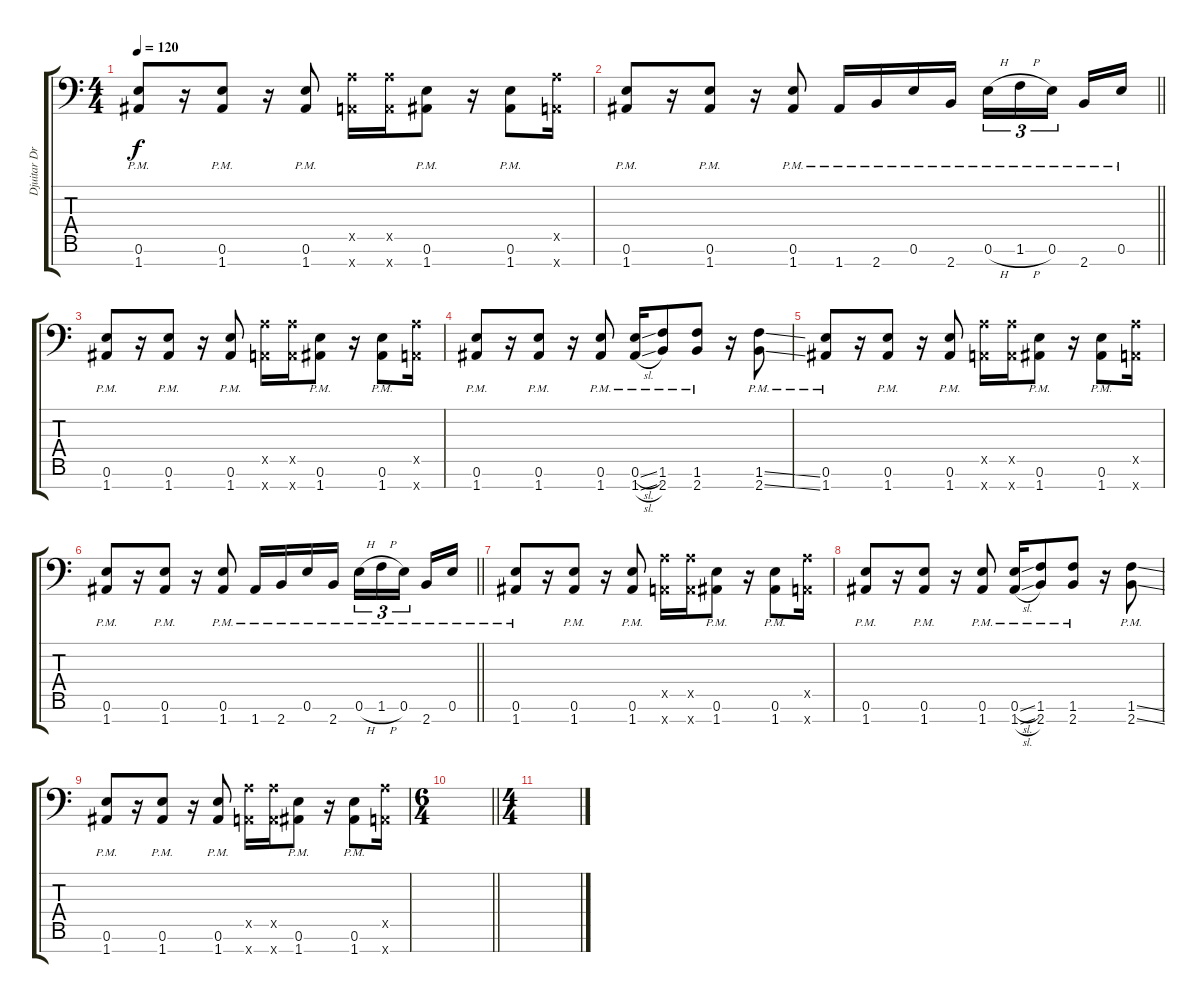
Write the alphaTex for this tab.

\track ("Djuitar Dropped A" "Djuitar Dr") {instrument distortionguitar}
\staff {score tabs}
\tuning (E4 B3 G3 D3 A2 E2 A1) {hide}
\ts (4 4)
\tempo 120
\clef f4
\ks c
(0.6{pm} 1.7{pm}).8{dy f} r.16 (0.6{pm} 1.7{pm}).8 r.16 (0.6{pm} 1.7{pm}).8 (0.5{x} 0.7{x}).16 (0.5{x} 0.7{x}).16 (0.6{pm} 1.7{pm}).8 r.16 (0.6{pm} 1.7{pm}).8 (0.5{x} 0.7{x}).16 |
\barLineRight lightlight
(0.6{pm} 1.7{pm}).8 r.16 (0.6{pm} 1.7{pm}).8 r.16 (0.6{pm} 1.7{pm}).8 1.7{pm}.16 2.7{pm}.16 0.6{pm}.16 2.7{pm}.16 0.6{h pm}.16{tu (3 2)} 1.6{h pm}.16{tu (3 2)} 0.6{pm}.16{tu (3 2) beam splitsecondary} 2.7{pm}.16 0.6{pm}.16 |
(0.6{pm} 1.7{pm}).8 r.16 (0.6{pm} 1.7{pm}).8 r.16 (0.6{pm} 1.7{pm}).8 (0.5{x} 0.7{x}).16 (0.5{x} 0.7{x}).16 (0.6{pm} 1.7{pm}).8 r.16 (0.6{pm} 1.7{pm}).8 (0.5{x} 0.7{x}).16 |
(0.6{pm} 1.7{pm}).8 r.16 (0.6{pm} 1.7{pm}).8 r.16 (0.6{pm} 1.7{pm}).8 (0.6{sl pm} 1.7{sl pm}).16 (1.6{pm} 2.7{pm}).8 (1.6{pm} 2.7{pm}).8 r.16 (1.6{ss pm} 2.7{ss pm}).8 |
(0.6{pm} 1.7{pm}).8 r.16 (0.6{pm} 1.7{pm}).8 r.16 (0.6{pm} 1.7{pm}).8 (0.5{x} 0.7{x}).16 (0.5{x} 0.7{x}).16 (0.6{pm} 1.7{pm}).8 r.16 (0.6{pm} 1.7{pm}).8 (0.5{x} 0.7{x}).16 |
\barLineRight lightlight
(0.6{pm} 1.7{pm}).8 r.16 (0.6{pm} 1.7{pm}).8 r.16 (0.6{pm} 1.7{pm}).8 1.7{pm}.16 2.7{pm}.16 0.6{pm}.16 2.7{pm}.16 0.6{h pm}.16{tu (3 2)} 1.6{h pm}.16{tu (3 2)} 0.6{pm}.16{tu (3 2) beam splitsecondary} 2.7{pm}.16 0.6{pm}.16 |
(0.6{pm} 1.7{pm}).8 r.16 (0.6{pm} 1.7{pm}).8 r.16 (0.6{pm} 1.7{pm}).8 (0.5{x} 0.7{x}).16 (0.5{x} 0.7{x}).16 (0.6{pm} 1.7{pm}).8 r.16 (0.6{pm} 1.7{pm}).8 (0.5{x} 0.7{x}).16 |
(0.6{pm} 1.7{pm}).8 r.16 (0.6{pm} 1.7{pm}).8 r.16 (0.6{pm} 1.7{pm}).8 (0.6{sl pm} 1.7{sl pm}).16 (1.6{pm} 2.7{pm}).8 (1.6{pm} 2.7{pm}).8 r.16 (1.6{ss pm} 2.7{ss pm}).8 |
(0.6{pm} 1.7{pm}).8 r.16 (0.6{pm} 1.7{pm}).8 r.16 (0.6{pm} 1.7{pm}).8 (0.5{x} 0.7{x}).16 (0.5{x} 0.7{x}).16 (0.6{pm} 1.7{pm}).8 r.16 (0.6{pm} 1.7{pm}).8 (0.5{x} 0.7{x}).16 |
\ts (6 4)
\barLineRight lightlight
|
\ts (4 4)
\section ("" "")
